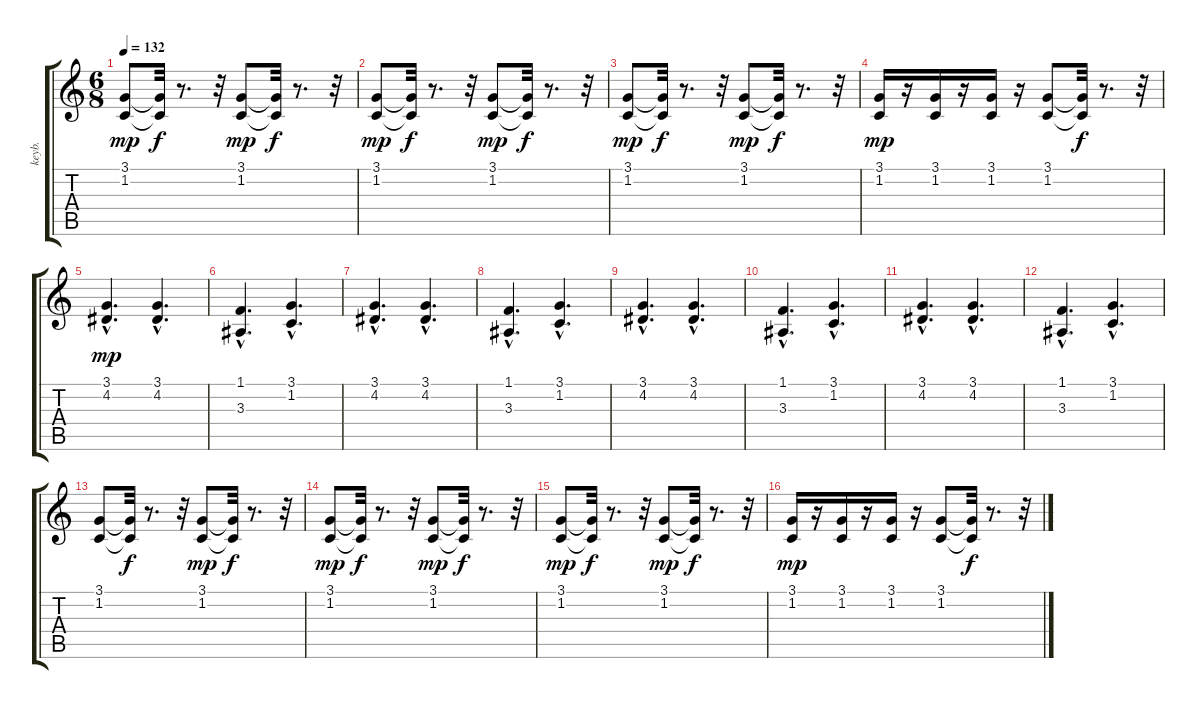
\track ("keyb." "keyb.") {instrument englishhorn}
\staff {score tabs}
\tuning (E4 B3 G3 D3 A2 E2) {hide}
\ts (6 8)
\tempo 132
\clef g2
\ks c
(3.1 1.2).8{dy mp} (3.1{t} 1.2{t}).32{dy f} r.8{d} r.32 (3.1 1.2).8{dy mp} (3.1{t} 1.2{t}).32{dy f} r.8{d} r.32 |
(3.1 1.2).8{dy mp} (3.1{t} 1.2{t}).32{dy f} r.8{d} r.32 (3.1 1.2).8{dy mp} (3.1{t} 1.2{t}).32{dy f} r.8{d} r.32 |
(3.1 1.2).8{dy mp} (3.1{t} 1.2{t}).32{dy f} r.8{d} r.32 (3.1 1.2).8{dy mp} (3.1{t} 1.2{t}).32{dy f} r.8{d} r.32 |
(3.1 1.2).16{dy mp} r.16 (3.1 1.2).16 r.16 (3.1 1.2).16 r.16 (3.1 1.2).8 (3.1{t} 1.2{t}).32{dy f} r.8{d} r.32 |
(3.1{hac} 4.2{hac}).4{d dy mp} (3.1{hac} 4.2{hac}).4{d} |
(1.1{hac} 3.3{hac}).4{d} (3.1{hac} 1.2{hac}).4{d} |
(3.1{hac} 4.2{hac}).4{d} (3.1{hac} 4.2{hac}).4{d} |
(1.1{hac} 3.3{hac}).4{d} (3.1{hac} 1.2{hac}).4{d} |
(3.1{hac} 4.2{hac}).4{d} (3.1{hac} 4.2{hac}).4{d} |
(1.1{hac} 3.3{hac}).4{d} (3.1{hac} 1.2{hac}).4{d} |
(3.1{hac} 4.2{hac}).4{d} (3.1{hac} 4.2{hac}).4{d} |
(1.1{hac} 3.3{hac}).4{d} (3.1{hac} 1.2{hac}).4{d} |
(3.1 1.2).8 (3.1{t} 1.2{t}).32{dy f} r.8{d} r.32 (3.1 1.2).8{dy mp} (3.1{t} 1.2{t}).32{dy f} r.8{d} r.32 |
(3.1 1.2).8{dy mp} (3.1{t} 1.2{t}).32{dy f} r.8{d} r.32 (3.1 1.2).8{dy mp} (3.1{t} 1.2{t}).32{dy f} r.8{d} r.32 |
(3.1 1.2).8{dy mp} (3.1{t} 1.2{t}).32{dy f} r.8{d} r.32 (3.1 1.2).8{dy mp} (3.1{t} 1.2{t}).32{dy f} r.8{d} r.32 |
(3.1 1.2).16{dy mp} r.16 (3.1 1.2).16 r.16 (3.1 1.2).16 r.16 (3.1 1.2).8 (3.1{t} 1.2{t}).32{dy f} r.8{d} r.32
